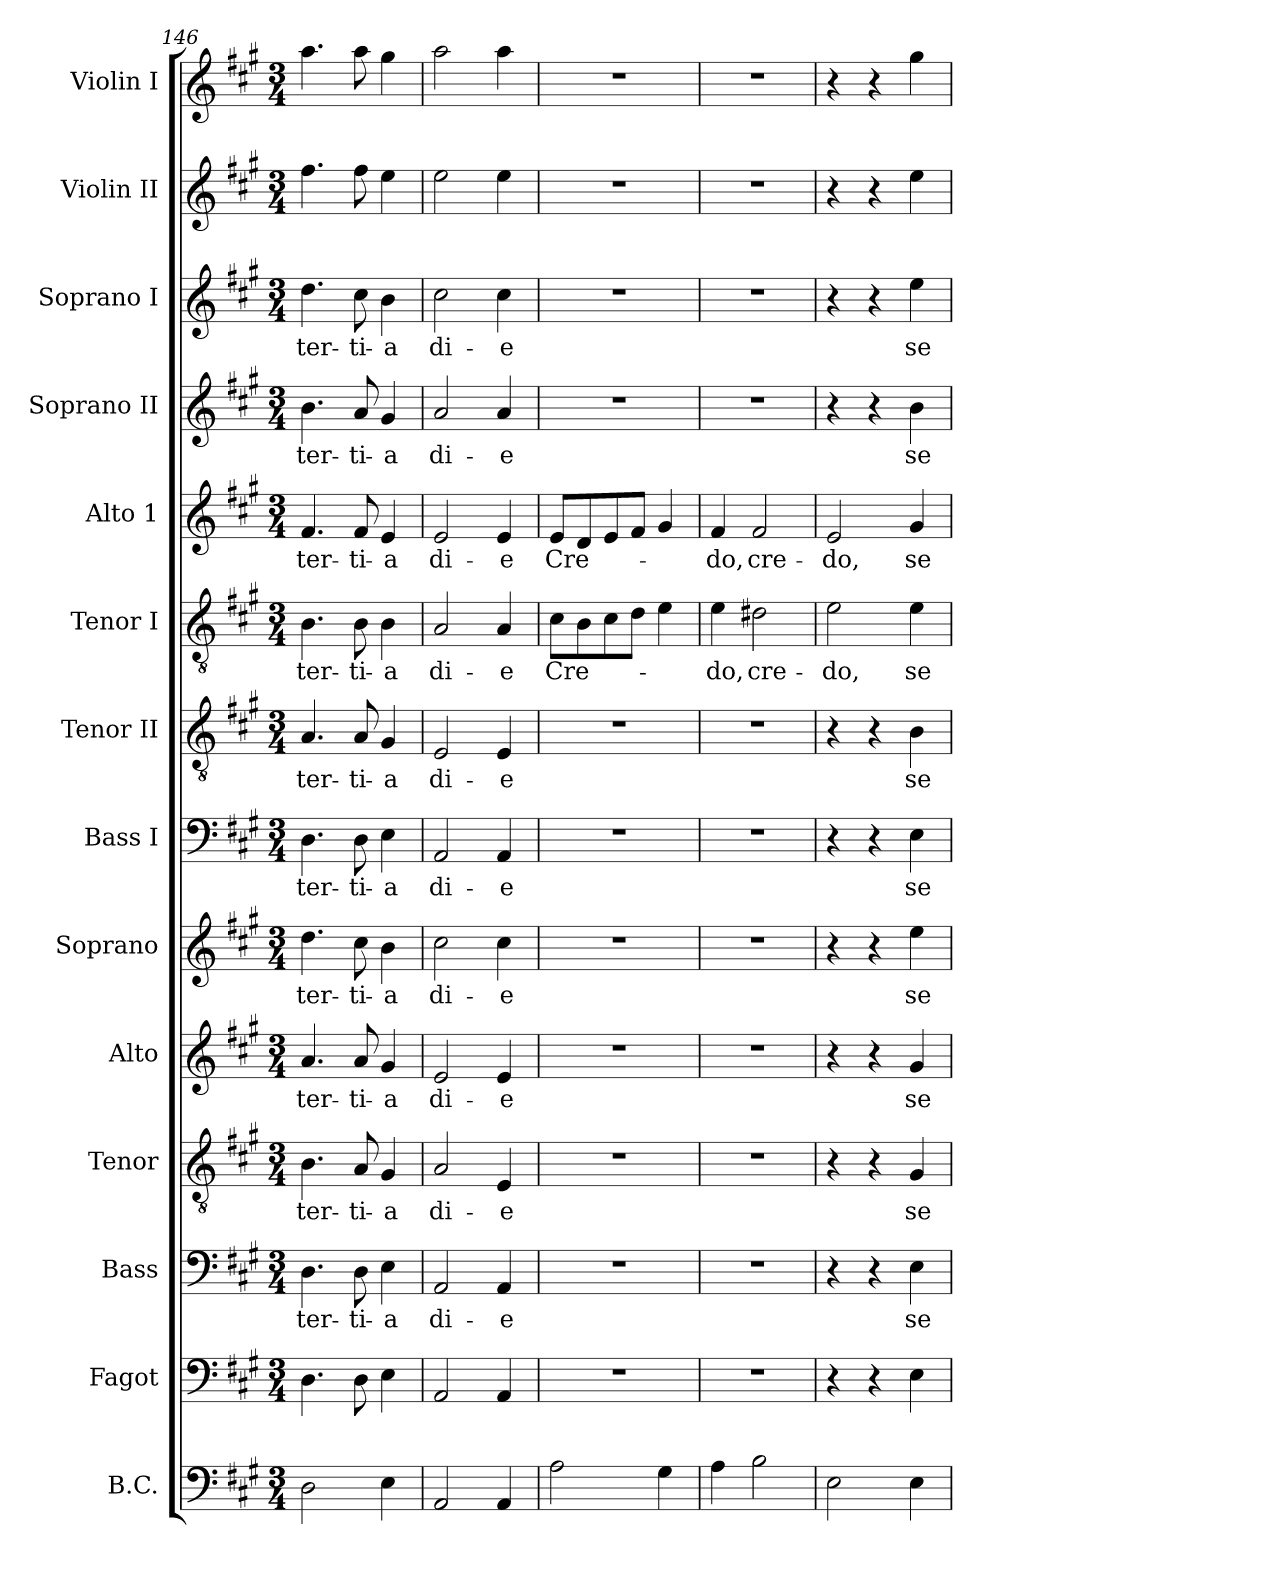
**kern	**kern	**kern	**text	**kern	**text	**kern	**text	**kern	**text	**kern	**text	**kern	**text	**kern	**text	**kern	**text	**kern	**text	**kern	**text	**kern	**kern
*part14	*part13	*part12	*part12	*part11	*part11	*part10	*part10	*part9	*part9	*part8	*part8	*part7	*part7	*part6	*part6	*part5	*part5	*part4	*part4	*part3	*part3	*part2	*part1
*staff14	*staff13	*staff12	*staff12	*staff11	*staff11	*staff10	*staff10	*staff9	*staff9	*staff8	*staff8	*staff7	*staff7	*staff6	*staff6	*staff5	*staff5	*staff4	*staff4	*staff3	*staff3	*staff2	*staff1
*I"B.C.	*I"Fagot	*I"Bass	*	*I"Tenor	*	*I"Alto	*	*I"Soprano	*	*I"Bass I	*	*I"Tenor II	*	*I"Tenor I	*	*I"Alto 1	*	*I"Soprano II	*	*I"Soprano I	*	*I"Violin II	*I"Violin I
*I'B.C.	*I'Fg	*	*	*I'T-R	*	*	*	*I'S-R	*	*I'B1	*	*I'T2	*	*I'T1	*	*I'A1	*	*I'S2	*	*I'S1	*	*I'Vln. II	*I'Vln. I
*clefF4	*clefF4	*clefF4	*	*clefGv2	*	*clefG2	*	*clefG2	*	*clefF4	*	*clefGv2	*	*clefGv2	*	*clefG2	*	*clefG2	*	*clefG2	*	*clefG2	*clefG2
*k[f#c#g#]	*k[f#c#g#]	*k[f#c#g#]	*	*k[f#c#g#]	*	*k[f#c#g#]	*	*k[f#c#g#]	*	*k[f#c#g#]	*	*k[f#c#g#]	*	*k[f#c#g#]	*	*k[f#c#g#]	*	*k[f#c#g#]	*	*k[f#c#g#]	*	*k[f#c#g#]	*k[f#c#g#]
*A:	*A:	*A:	*	*A:	*	*A:	*	*A:	*	*A:	*	*A:	*	*A:	*	*A:	*	*A:	*	*A:	*	*A:	*A:
*M3/4	*M3/4	*M3/4	*	*M3/4	*	*M3/4	*	*M3/4	*	*M3/4	*	*M3/4	*	*M3/4	*	*M3/4	*	*M3/4	*	*M3/4	*	*M3/4	*M3/4
=146	=146	=146	=146	=146	=146	=146	=146	=146	=146	=146	=146	=146	=146	=146	=146	=146	=146	=146	=146	=146	=146	=146	=146
!	!	!	!LO:LY:b	!	!LO:LY:b	!	!LO:LY:b	!	!LO:LY:b	!	!LO:LY:b	!	!LO:LY:b	!	!LO:LY:b	!	!LO:LY:b	!	!LO:LY:b	!	!LO:LY:b	!	!
2D\	4.D\	4.D\	ter-	4.B\	ter-	4.a/	ter-	4.dd\	ter-	4.D\	ter-	4.A/	ter-	4.B\	ter-	4.f#/	ter-	4.b\	ter-	4.dd\	ter-	4.ff#\	4.aa\
!	!	!	!LO:LY:b	!	!LO:LY:b	!	!LO:LY:b	!	!LO:LY:b	!	!LO:LY:b	!	!LO:LY:b	!	!LO:LY:b	!	!LO:LY:b	!	!LO:LY:b	!	!LO:LY:b	!	!
.	8D\	8D\	-ti-	8A/	-ti-	8a/	-ti-	8cc#\	-ti-	8D\	-ti-	8A/	-ti-	8B\	-ti-	8f#/	-ti-	8a/	-ti-	8cc#\	-ti-	8ff#\	8aa\
!	!	!	!LO:LY:b	!	!LO:LY:b	!	!LO:LY:b	!	!LO:LY:b	!	!LO:LY:b	!	!LO:LY:b	!	!LO:LY:b	!	!LO:LY:b	!	!LO:LY:b	!	!LO:LY:b	!	!
4E\	4E\	4E\	-a	4G#/	-a	4g#/	-a	4b\	-a	4E\	-a	4G#/	-a	4B\	-a	4e/	-a	4g#/	-a	4b\	-a	4ee\	4gg#\
=147	=147	=147	=147	=147	=147	=147	=147	=147	=147	=147	=147	=147	=147	=147	=147	=147	=147	=147	=147	=147	=147	=147	=147
!	!	!	!LO:LY:b	!	!LO:LY:b	!	!LO:LY:b	!	!LO:LY:b	!	!LO:LY:b	!	!LO:LY:b	!	!LO:LY:b	!	!LO:LY:b	!	!LO:LY:b	!	!LO:LY:b	!	!
2AA/	2AA/	2AA/	di-	2A/	di-	2e/	di-	2cc#\	di-	2AA/	di-	2E/	di-	2A/	di-	2e/	di-	2a/	di-	2cc#\	di-	2ee\	2aa\
!	!	!	!LO:LY:b	!	!LO:LY:b	!	!LO:LY:b	!	!LO:LY:b	!	!LO:LY:b	!	!LO:LY:b	!	!LO:LY:b	!	!LO:LY:b	!	!LO:LY:b	!	!LO:LY:b	!	!
4AA/	4AA/	4AA/	-e	4E/	-e	4e/	-e	4cc#\	-e	4AA/	-e	4E/	-e	4A/	-e	4e/	-e	4a/	-e	4cc#\	-e	4ee\	4aa\
!!LO:PB:g=z
=148	=148	=148	=148	=148	=148	=148	=148	=148	=148	=148	=148	=148	=148	=148	=148	=148	=148	=148	=148	=148	=148	=148	=148
!	!	!	!	!	!	!	!	!	!	!	!	!	!	!	!LO:LY:b	!	!LO:LY:b	!	!	!	!	!	!
2A\	2.r	2.r	.	2.r	.	2.r	.	2.r	.	2.r	.	2.r	.	8c#\L	Cre-	8e/L	Cre-	2.r	.	2.r	.	2.r	2.r
.	.	.	.	.	.	.	.	.	.	.	.	.	.	8B\	.	8d/	.	.	.	.	.	.	.
.	.	.	.	.	.	.	.	.	.	.	.	.	.	8c#\	.	8e/	.	.	.	.	.	.	.
.	.	.	.	.	.	.	.	.	.	.	.	.	.	8d\J	.	8f#/J	.	.	.	.	.	.	.
4G#\	.	.	.	.	.	.	.	.	.	.	.	.	.	4e\	.	4g#/	.	.	.	.	.	.	.
=149	=149	=149	=149	=149	=149	=149	=149	=149	=149	=149	=149	=149	=149	=149	=149	=149	=149	=149	=149	=149	=149	=149	=149
!	!	!	!	!	!	!	!	!	!	!	!	!	!	!	!LO:LY:b	!	!LO:LY:b	!	!	!	!	!	!
4A\	2.r	2.r	.	2.r	.	2.r	.	2.r	.	2.r	.	2.r	.	4e\	-do,	4f#/	-do,	2.r	.	2.r	.	2.r	2.r
!	!	!	!	!	!	!	!	!	!	!	!	!	!	!	!LO:LY:b	!	!LO:LY:b	!	!	!	!	!	!
2B\	.	.	.	.	.	.	.	.	.	.	.	.	.	2d#X\	cre-	2f#/	cre-	.	.	.	.	.	.
=150	=150	=150	=150	=150	=150	=150	=150	=150	=150	=150	=150	=150	=150	=150	=150	=150	=150	=150	=150	=150	=150	=150	=150
!	!	!	!	!	!	!	!	!	!	!	!	!	!	!	!LO:LY:b	!	!LO:LY:b	!	!	!	!	!	!
2E\	4r	4r	.	4r	.	4r	.	4r	.	4r	.	4r	.	2e\	-do,	2e/	-do,	4r	.	4r	.	4r	4r
.	4r	4r	.	4r	.	4r	.	4r	.	4r	.	4r	.	.	.	.	.	4r	.	4r	.	4r	4r
!	!	!	!LO:LY:b	!	!LO:LY:b	!	!LO:LY:b	!	!LO:LY:b	!	!LO:LY:b	!	!LO:LY:b	!	!LO:LY:b	!	!LO:LY:b	!	!LO:LY:b	!	!LO:LY:b	!	!
4E\	4E\	4E\	se-	4G#/	se-	4g#/	se-	4ee\	se-	4E\	se-	4B\	se-	4e\	se-	4g#/	se-	4b\	se-	4ee\	se-	4ee\	4gg#\
=	=	=	=	=	=	=	=	=	=	=	=	=	=	=	=	=	=	=	=	=	=	=	=
*-	*-	*-	*-	*-	*-	*-	*-	*-	*-	*-	*-	*-	*-	*-	*-	*-	*-	*-	*-	*-	*-	*-	*-
